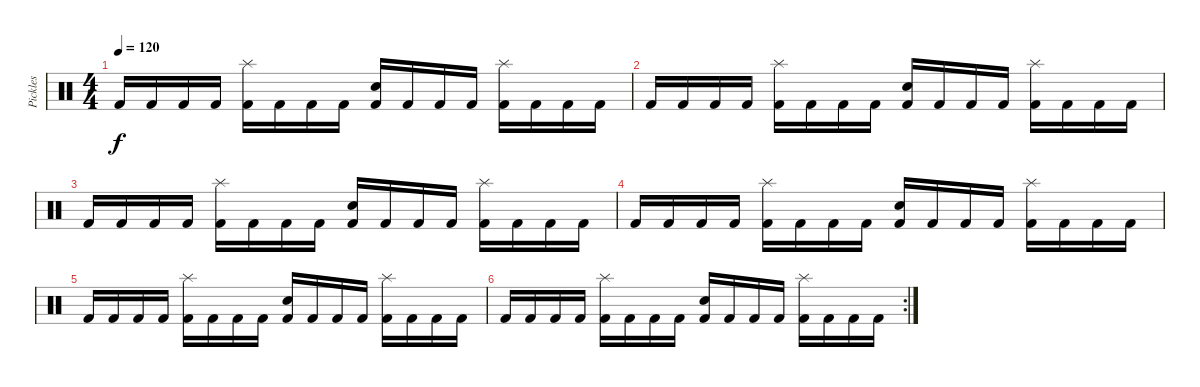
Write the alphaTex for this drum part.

\track ("Pickles" "Pickles") {instrument percussion}
\staff {score}
\articulation defaults
\ts (4 4)
\tempo 120
\clef neutral
\ks c "Kick (hit) 2".16{dy f} "Kick (hit) 2".16 "Kick (hit) 2".16 "Kick (hit) 2".16
("Splash (hit)" "Kick (hit) 2").16 "Kick (hit) 2".16 "Kick (hit) 2".16 "Kick (hit) 2".16 ("Electric Snare (hit)" "Kick (hit) 2").16 "Kick (hit) 2".16 "Kick (hit) 2".16 "Kick (hit) 2".16 ("Splash (hit)" "Kick (hit) 2").16 "Kick (hit) 2".16 "Kick (hit) 2".16 "Kick (hit) 2".16 |
"Kick (hit) 2".16 "Kick (hit) 2".16 "Kick (hit) 2".16 "Kick (hit) 2".16 ("Splash (hit)" "Kick (hit) 2").16 "Kick (hit) 2".16 "Kick (hit) 2".16 "Kick (hit) 2".16 ("Electric Snare (hit)" "Kick (hit) 2").16 "Kick (hit) 2".16 "Kick (hit) 2".16 "Kick (hit) 2".16 ("Splash (hit)" "Kick (hit) 2").16 "Kick (hit) 2".16 "Kick (hit) 2".16 "Kick (hit) 2".16 |
"Kick (hit) 2".16 "Kick (hit) 2".16 "Kick (hit) 2".16 "Kick (hit) 2".16 ("Splash (hit)" "Kick (hit) 2").16 "Kick (hit) 2".16 "Kick (hit) 2".16 "Kick (hit) 2".16 ("Electric Snare (hit)" "Kick (hit) 2").16 "Kick (hit) 2".16 "Kick (hit) 2".16 "Kick (hit) 2".16 ("Splash (hit)" "Kick (hit) 2").16 "Kick (hit) 2".16 "Kick (hit) 2".16 "Kick (hit) 2".16 |
"Kick (hit) 2".16 "Kick (hit) 2".16 "Kick (hit) 2".16 "Kick (hit) 2".16 ("Splash (hit)" "Kick (hit) 2").16 "Kick (hit) 2".16 "Kick (hit) 2".16 "Kick (hit) 2".16 ("Electric Snare (hit)" "Kick (hit) 2").16 "Kick (hit) 2".16 "Kick (hit) 2".16 "Kick (hit) 2".16 ("Splash (hit)" "Kick (hit) 2").16 "Kick (hit) 2".16 "Kick (hit) 2".16 "Kick (hit) 2".16 |
"Kick (hit) 2".16 "Kick (hit) 2".16 "Kick (hit) 2".16 "Kick (hit) 2".16 ("Splash (hit)" "Kick (hit) 2").16 "Kick (hit) 2".16 "Kick (hit) 2".16 "Kick (hit) 2".16 ("Electric Snare (hit)" "Kick (hit) 2").16 "Kick (hit) 2".16 "Kick (hit) 2".16 "Kick (hit) 2".16 ("Splash (hit)" "Kick (hit) 2").16 "Kick (hit) 2".16 "Kick (hit) 2".16 "Kick (hit) 2".16 |
\rc 2 "Kick (hit) 2".16 "Kick (hit) 2".16 "Kick (hit) 2".16 "Kick (hit) 2".16
("Splash (hit)" "Kick (hit) 2").16 "Kick (hit) 2".16 "Kick (hit) 2".16 "Kick (hit) 2".16 ("Electric Snare (hit)" "Kick (hit) 2").16 "Kick (hit) 2".16 "Kick (hit) 2".16 "Kick (hit) 2".16 ("Splash (hit)" "Kick (hit) 2").16 "Kick (hit) 2".16 "Kick (hit) 2".16 "Kick (hit) 2".16
